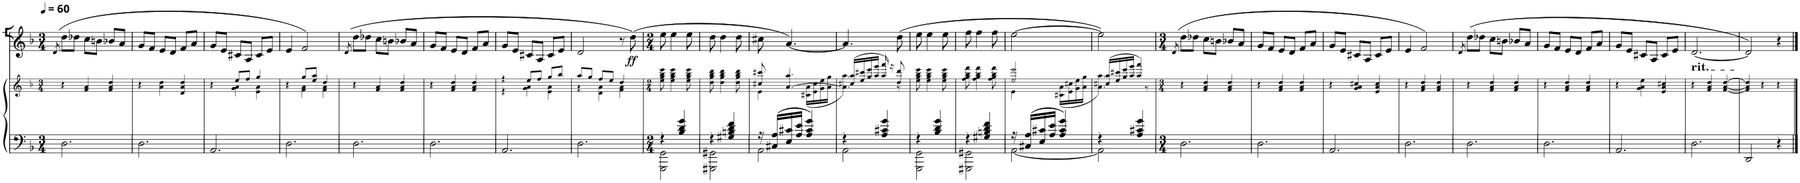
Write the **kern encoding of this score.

**kern	**kern	**kern	**dynam
*part2	*part2	*part1	*part1
*staff3	*staff2	*staff1	*staff1
*I"Piano	*	*I"Arpa	*
*I'Pno	*	*	*
*	*stria5	*	*
*clefF4	*clefG2	*clefG2	*
*k[b-]	*k[b-]	*k[b-]	*
*M3/4	*M3/4	*M3/4	*
=1	=1	=1	=1
.	.	(8qd/	.
2.D\	4r	8dd\L	.
.	.	8dd-X\J	.
.	4f/ 4a/	8cc\L	.
.	.	8bn\J	.
.	4f/ 4a/ 4dd/	8b-X/L	.
.	.	8a/J	.
=2	=2	=2	=2
2.D\	4r	8g/L	.
.	.	8f/J	.
.	4a\ 4dd\	8e/L	.
.	.	8d/J	.
.	4d/ 4a/ 4dd/	8f/L	.
.	.	8a/J	.
=3	=3	=3	=3
*	*^	*	*
2.AA/	4r	4ryy	8g/L	.
.	.	.	8e/J	.
.	8ee/L	4g\ 4a\	8c#X/L	.
.	8ff/J	.	8A/J	.
.	4gg/	4e\ 4a\	8c#/L	.
.	.	.	8e/J	.
=4	=4	=4	=4	=4
2.D\	4r	4ryy	4e/	.
.	8gg/L	4f\ 4a\	2f/)	.
.	8ee/ 8aa/J	.	.	.
.	4dd/	4f\ 4a\	.	.
*	*v	*v	*	*
=5	=5	=5	=5
.	.	(8qd/	.
2.D\	4r	8dd\L	.
.	.	8dd-X\J	.
.	4f/ 4a/	8cc\L	.
.	.	8bn\J	.
.	4f/ 4a/ 4dd/	8b-X/L	.
.	.	8a/J	.
=6	=6	=6	=6
2.D\	4r	8g/L	.
.	.	8f/J	.
.	4f/ 4a/ 4dd/	8e/L	.
.	.	8d/J	.
.	4f/ 4a/ 4dd/	8f/L	.
.	.	8a/J	.
=7	=7	=7	=7
*	*^	*	*
2.AA/	4r	4r	8g/L	.
.	.	.	8e/J	.
.	8ee/L	4g\ 4a\	8c#X/L	.
.	8ff/J	.	8A/J	.
.	8gg/L	4e\ 4a\	8c#/L	.
.	8bb-/J	.	8e/J	.
=8	=8	=8	=8	=8
2.D\	8aa/L	4r	2d/	.
.	8gg/J	.	.	.
.	8ff/L	4d\ 4a\	.	.
.	8ee/J	.	.	.
.	4dd/	4f\ 4a\	8r	.
!	!	!	!	!LO:DY:b
.	.	.	(8dd\)	ff
*	*v	*v	*	*
=9	=9	=9	=9
*M2/4	*M2/4	*M2/4	*
*^	*	*	*
4r	2GGG\ 2GG\	8ee\ 8gg\ 8bb-\ 8eee\	8ee\	.
.	.	4ee\ 4gg\ 4bb-\ 4eee\	4ee\	.
4B-/ 4d/ 4g/	.	.	.	.
.	.	8ee\ 8gg\ 8bb-\ 8eee\	8ee\	.
=10	=10	=10	=10	=10
4r	2GGG#X\ 2GG#X\	8dd\ 8gg\ 8bb-\ 8ddd\	8dd\	.
.	.	4dd\ 4gg\ 4bb-\ 4ddd\	4dd\	.
4G#X/ 4Bn/ 4d/ 4f/	.	.	.	.
.	.	8dd\ 8gg\ 8bb-\ 8ddd\	8dd\	.
=11	=11	=11	=11	=11
*	*	*^	*	*
16r	2AA\	8cc#X/ 8ccc#X/	4e\	8cc#X\	.
16C#X/ 16A/LL	.	.	.	.	.
16E/ 16c#X/	.	[4.a/ 4.aa/	.	[4.a/)	.
16A/ 16e/JJ	.	.	.	.	.
4A/ 4c#/ 4g/	.	.	(16c#X\ 16a\LL	.	.
.	.	.	16e\ 16cc#\	.	.
.	.	.	16g\ 16ee\	.	.
.	.	.	16a\ 16gg\JJ	.	.
=12	=12	=12	=12	=12	=12
4r	2AA\	(16cc#X/ 16aa/LL	4.a\] 4.aa\)	4.a/]	.
.	.	16ee/ 16ccc#X/	.	.	.
.	.	16gg/ 16eee/	.	.	.
.	.	16aa/ 16ggg/JJ	.	.	.
4A/ 4c#X/ 4g/	.	16aa/ 16aaa/)	.	.	.
.	.	16r	.	.	.
.	.	8dd/ 8ddd/	8r	(8dd\	.
*	*	*v	*v	*	*
=13	=13	=13	=13	=13
4r	2GGG\ 2GG\	8ee\ 8gg\ 8bb-\ 8eee\	8ee\	.
.	.	4ee\ 4gg\ 4bb-\ 4eee\	4ee\	.
4B-/ 4d/ 4g/	.	.	.	.
.	.	8ee\ 8gg\ 8bb-\ 8eee\	8ee\	.
=14	=14	=14	=14	=14
4r	2GGG#X\ 2GG#X\	8ff\ 8gg\ 8bb-\ 8fff\	8ff\	.
.	.	4ff\ 4gg\ 4bb-\ 4fff\	4ff\	.
4G#X/ 4Bn/ 4d/ 4f/	.	.	.	.
.	.	8ff\ 8gg\ 8bb-\ 8fff\	8ff\	.
=15	=15	=15	=15	=15
*	*	*^	*	*
16r	[2AA\	2ee/ 2eee/	4e\	[2ee\	.
16C#X/ 16A/LL	.	.	.	.	.
16E/ 16c#X/	.	.	.	.	.
16A/ 16e/JJ	.	.	.	.	.
4A/ 4c#/ 4g/	.	.	(16c#X\ 16a\LL	.	.
.	.	.	16e\ 16cc#X\	.	.
.	.	.	16g\ 16ee\	.	.
.	.	.	16a\ 16gg\JJ	.	.
=16	=16	=16	=16	=16	=16
4r	2AA\]	(16cc#X/ 16aa/LL	4.a\ 4.aa\)	2ee\])	.
.	.	16ee/ 16ccc#X/	.	.	.
.	.	16gg/ 16eee/	.	.	.
.	.	16aa/ 16ggg/JJ	.	.	.
4A/ 4c#X/ 4g/	.	4aa/ 4aaa/)	.	.	.
.	.	.	8r	.	.
*v	*v	*	*	*	*
*	*v	*v	*	*
=17	=17	=17	=17
*M3/4	*M3/4	*M3/4	*
.	.	(8qd/	.
2.D\	4r	8dd\L	.
.	.	8dd-X\J	.
.	4f/ 4a/ 4dd/	8cc\L	.
.	.	8bn\J	.
.	4f/ 4a/ 4dd/	8b-X/L	.
.	.	8a/J	.
=18	=18	=18	=18
2.D\	4r	8g/L	.
.	.	8f/J	.
.	4f/ 4a/ 4dd/	8e/L	.
.	.	8d/J	.
.	4f/ 4a/ 4dd/	8f/L	.
.	.	8a/J	.
=19	=19	=19	=19
2.AA/	4r	8g/L	.
.	.	8e/J	.
.	4g/ 4a/ 4cc#X/	8c#X/L	.
.	.	8A/J	.
.	4e/ 4a/ 4cc#/	8c#/L	.
.	.	8e/J	.
=20	=20	=20	=20
2.D\	4r	4e/	.
.	4f/ 4a/ 4dd/	2f/)	.
.	4f/ 4a/ 4dd/	.	.
=21	=21	=21	=21
.	.	8qd/	.
2.D\	4r	(8dd\L	.
.	.	8dd-X\J	.
.	4f/ 4a/ 4dd/	8cc\L	.
.	.	8bn\J	.
.	4f/ 4a/ 4dd/	8b-X/L	.
.	.	8a/J	.
=22	=22	=22	=22
2.D\	4r	8g/L	.
.	.	8f/J	.
.	4f/ 4a/ 4dd/	8e/L	.
.	.	8d/J	.
.	4f/ 4a/ 4dd/	8f/L	.
.	.	8a/J	.
=23	=23	=23	=23
2.AA/	4r	8g/L	.
.	.	8e/J	.
.	4g\ 4a\ 4ee\	8c#X/L	.
.	.	8A/J	.
.	4e/ 4a/ 4cc#X/	8c#/L	.
.	.	8e/J	.
=24	=24	=24	=24
2.D\	4r	[2.d/	.
.	4f/ 4a/ 4dd/	.	.
.	[4f/ [4a/ [4dd/	.	.
=25	=25	=25	=25
2DD/	4f/] 4a/] 4dd/]	2d/])	.
.	4r	.	.
4r	4r	4r	.
==	==	==	==
*-	*-	*-	*-
